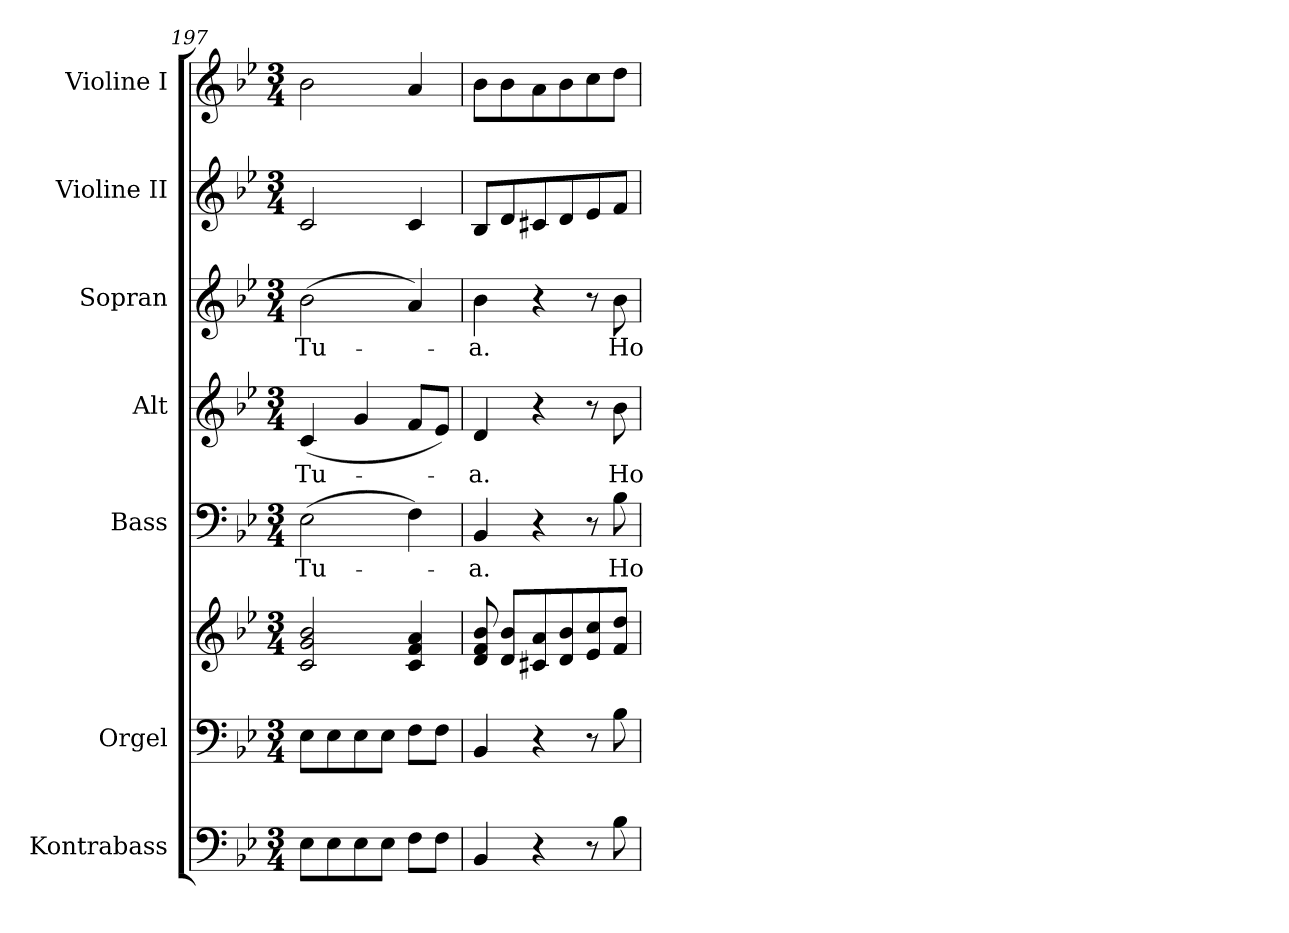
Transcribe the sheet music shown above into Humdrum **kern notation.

**kern	**kern	**kern	**kern	**text	**kern	**text	**kern	**text	**kern	**kern
*part7	*part6	*part6	*part5	*part5	*part4	*part4	*part3	*part3	*part2	*part1
*staff8	*staff7	*staff6	*staff5	*staff5	*staff4	*staff4	*staff3	*staff3	*staff2	*staff1
*I"Kontrabass	*I"Orgel	*	*I"Bass	*	*I"Alt	*	*I"Sopran	*	*I"Violine II	*I"Violine I
*I'Kb.	*I'Org.	*	*I'B	*	*I'A	*	*I'S	*	*I'Vl. II	*I'Vl. I
*clefF4	*clefF4	*clefG2	*clefF4	*	*clefG2	*	*clefG2	*	*clefG2	*clefG2
*ITrd7c12	*	*	*	*	*	*	*	*	*	*
*k[b-e-]	*k[b-e-]	*k[b-e-]	*k[b-e-]	*	*k[b-e-]	*	*k[b-e-]	*	*k[b-e-]	*k[b-e-]
*B-:	*B-:	*B-:	*B-:	*	*B-:	*	*B-:	*	*B-:	*B-:
*M3/4	*M3/4	*M3/4	*M3/4	*	*M3/4	*	*M3/4	*	*M3/4	*M3/4
=197	=197	=197	=197	=197	=197	=197	=197	=197	=197	=197
!	!	!	!	!LO:LY:b	!	!LO:LY:b	!	!LO:LY:b	!	!
8EE-\L	8E-\L	2c/ 2g/ 2b-/	(>2E-\	Tu-	(<4c/	Tu-	(>2b-\	Tu-	2c/	2b-\
8EE-\	8E-\	.	.	.	.	.	.	.	.	.
8EE-\	8E-\	.	.	.	4g/	.	.	.	.	.
8EE-\J	8E-\J	.	.	.	.	.	.	.	.	.
8FF\L	8F\L	4c/ 4f/ 4a/	4F\)	.	8f/L	.	4a/)	.	4c/	4a/
8FF\J	8F\J	.	.	.	8e-/J)	.	.	.	.	.
=198	=198	=198	=198	=198	=198	=198	=198	=198	=198	=198
!	!	!	!	!LO:LY:b	!	!LO:LY:b	!	!LO:LY:b	!	!
4BBB-/	4BB-/	8d/ 8f/ 8b-/	4BB-/	-a.	4d/	-a.	4b-\	-a.	8B-/L	8b-\L
.	.	8d/ 8b-/L	.	.	.	.	.	.	8d/	8b-\
4r	4r	8c#X/ 8a/	4r	.	4r	.	4r	.	8c#X/	8a\
.	.	8d/ 8b-/	.	.	.	.	.	.	8d/	8b-\
8r	8r	8e-/ 8cc/	8r	.	8r	.	8r	.	8e-/	8cc\
!	!	!	!	!LO:LY:b	!	!LO:LY:b	!	!LO:LY:b	!	!
8BB-\	8B-\	8f/ 8dd/J	8B-\	Ho-	8b-\	Ho-	8b-\	Ho-	8f/J	8dd\J
=	=	=	=	=	=	=	=	=	=	=
*-	*-	*-	*-	*-	*-	*-	*-	*-	*-	*-
